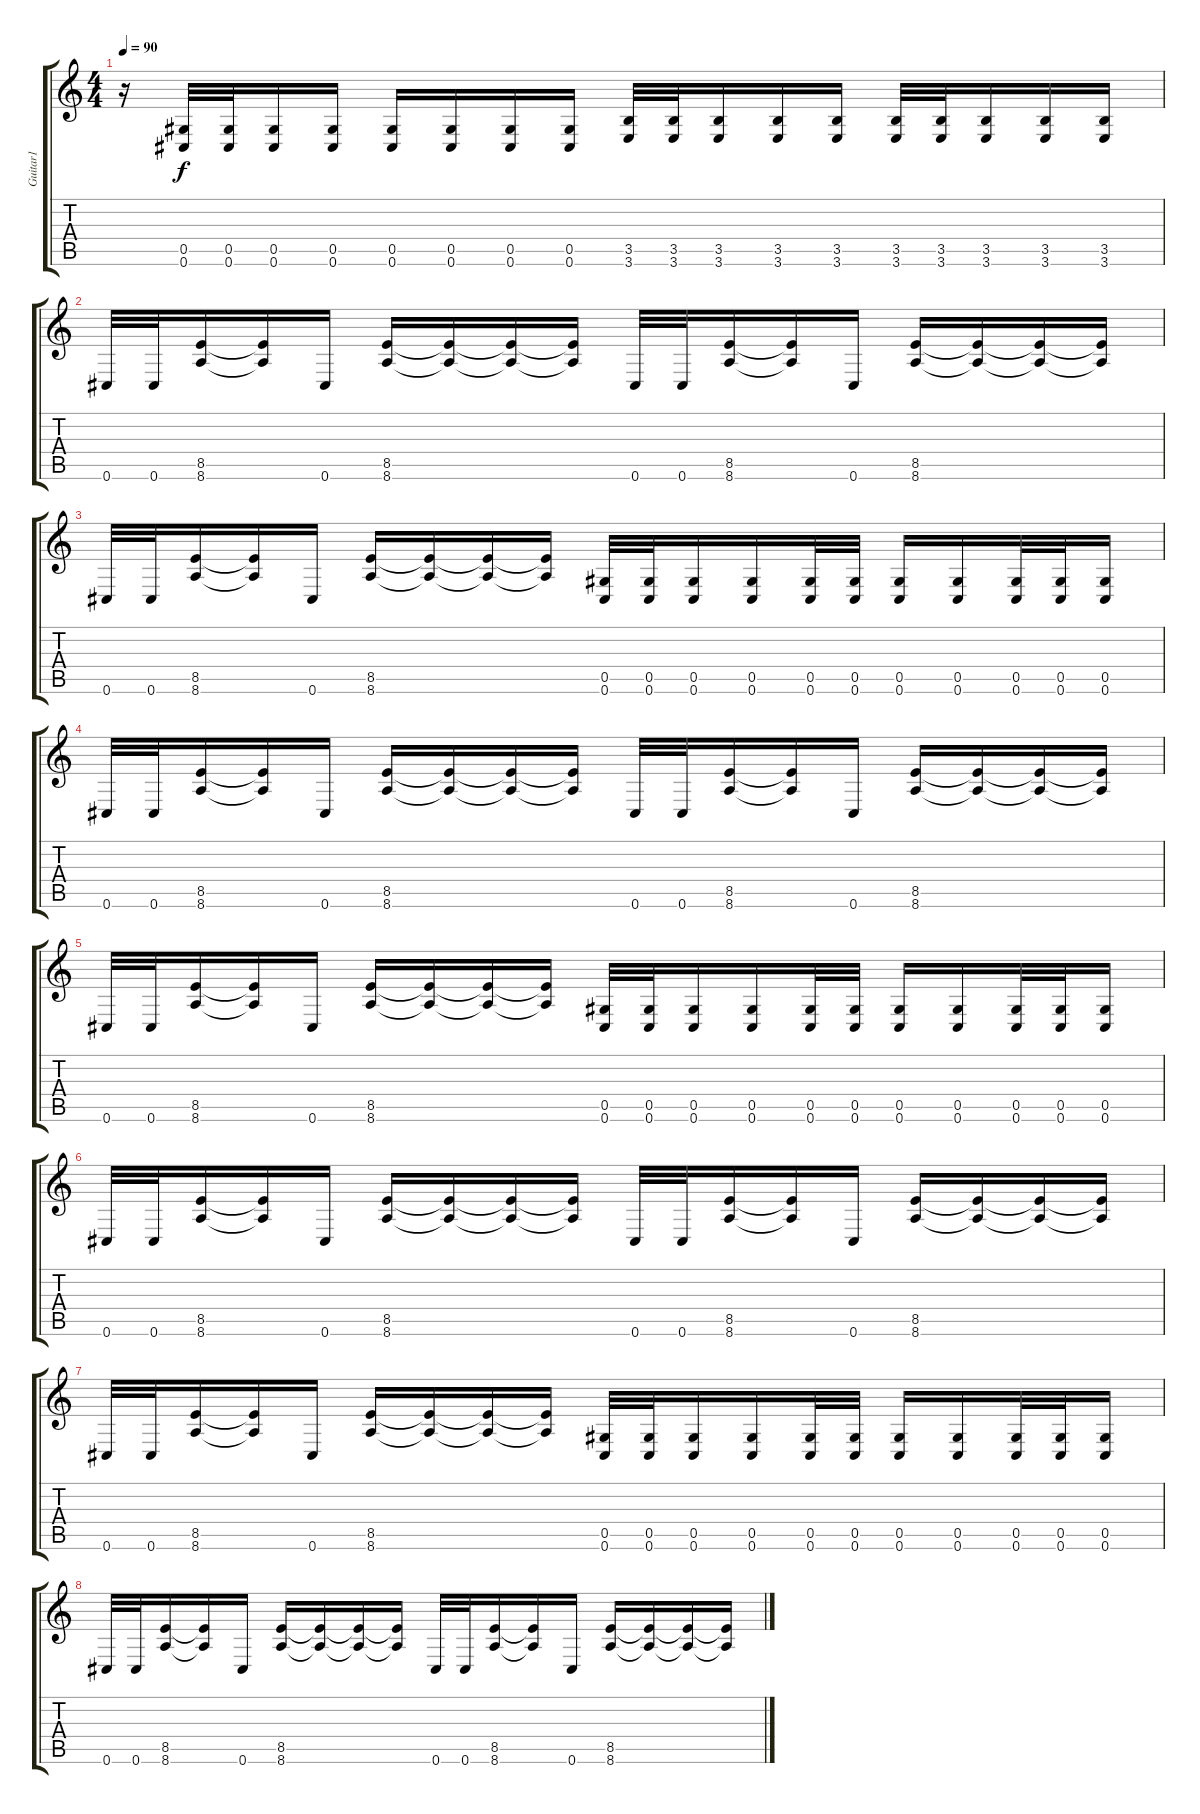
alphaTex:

\track ("Guitar1" "Guitar1") {instrument distortionguitar}
\staff {score tabs}
\tuning (Eb4 Bb3 Gb3 Db3 Ab2 Db2) {hide}
\ts (4 4)
\tempo 90
\clef g2
\ks c
r.16{dy f} (0.5 0.6).32 (0.5 0.6).32 (0.5 0.6).16 (0.5 0.6).16 (0.5 0.6).16 (0.5 0.6).16 (0.5 0.6).16 (0.5 0.6).16 (3.5 3.6).32 (3.5 3.6).32 (3.5 3.6).16 (3.5 3.6).16 (3.5 3.6).16 (3.5 3.6).32 (3.5 3.6).32 (3.5 3.6).16 (3.5 3.6).16 (3.5 3.6).16 |
0.6.32 0.6.32 (8.5 8.6).16 (8.5{t} 8.6{t}).16 0.6.16 (8.5 8.6).16 (8.5{t} 8.6{t}).16 (8.5{t} 8.6{t}).16 (8.5{t} 8.6{t}).16 0.6.32 0.6.32 (8.5 8.6).16 (8.5{t} 8.6{t}).16 0.6.16 (8.5 8.6).16 (8.5{t} 8.6{t}).16 (8.5{t} 8.6{t}).16 (8.5{t} 8.6{t}).16 |
0.6.32 0.6.32 (8.5 8.6).16 (8.5{t} 8.6{t}).16 0.6.16 (8.5 8.6).16 (8.5{t} 8.6{t}).16 (8.5{t} 8.6{t}).16 (8.5{t} 8.6{t}).16 (0.5 0.6).32 (0.5 0.6).32 (0.5 0.6).16 (0.5 0.6).16 (0.5 0.6).32 (0.5 0.6).32 (0.5 0.6).16 (0.5 0.6).16 (0.5 0.6).32 (0.5 0.6).32 (0.5 0.6).16 |
0.6.32 0.6.32 (8.5 8.6).16 (8.5{t} 8.6{t}).16 0.6.16 (8.5 8.6).16 (8.5{t} 8.6{t}).16 (8.5{t} 8.6{t}).16 (8.5{t} 8.6{t}).16 0.6.32 0.6.32 (8.5 8.6).16 (8.5{t} 8.6{t}).16 0.6.16 (8.5 8.6).16 (8.5{t} 8.6{t}).16 (8.5{t} 8.6{t}).16 (8.5{t} 8.6{t}).16 |
0.6.32 0.6.32 (8.5 8.6).16 (8.5{t} 8.6{t}).16 0.6.16 (8.5 8.6).16 (8.5{t} 8.6{t}).16 (8.5{t} 8.6{t}).16 (8.5{t} 8.6{t}).16 (0.5 0.6).32 (0.5 0.6).32 (0.5 0.6).16 (0.5 0.6).16 (0.5 0.6).32 (0.5 0.6).32 (0.5 0.6).16 (0.5 0.6).16 (0.5 0.6).32 (0.5 0.6).32 (0.5 0.6).16 |
0.6.32 0.6.32 (8.5 8.6).16 (8.5{t} 8.6{t}).16 0.6.16 (8.5 8.6).16 (8.5{t} 8.6{t}).16 (8.5{t} 8.6{t}).16 (8.5{t} 8.6{t}).16 0.6.32 0.6.32 (8.5 8.6).16 (8.5{t} 8.6{t}).16 0.6.16 (8.5 8.6).16 (8.5{t} 8.6{t}).16 (8.5{t} 8.6{t}).16 (8.5{t} 8.6{t}).16 |
0.6.32 0.6.32 (8.5 8.6).16 (8.5{t} 8.6{t}).16 0.6.16 (8.5 8.6).16 (8.5{t} 8.6{t}).16 (8.5{t} 8.6{t}).16 (8.5{t} 8.6{t}).16 (0.5 0.6).32 (0.5 0.6).32 (0.5 0.6).16 (0.5 0.6).16 (0.5 0.6).32 (0.5 0.6).32 (0.5 0.6).16 (0.5 0.6).16 (0.5 0.6).32 (0.5 0.6).32 (0.5 0.6).16 |
0.6.32 0.6.32 (8.5 8.6).16 (8.5{t} 8.6{t}).16 0.6.16 (8.5 8.6).16 (8.5{t} 8.6{t}).16 (8.5{t} 8.6{t}).16 (8.5{t} 8.6{t}).16 0.6.32 0.6.32 (8.5 8.6).16 (8.5{t} 8.6{t}).16 0.6.16 (8.5 8.6).16 (8.5{t} 8.6{t}).16 (8.5{t} 8.6{t}).16 (8.5{t} 8.6{t}).16
